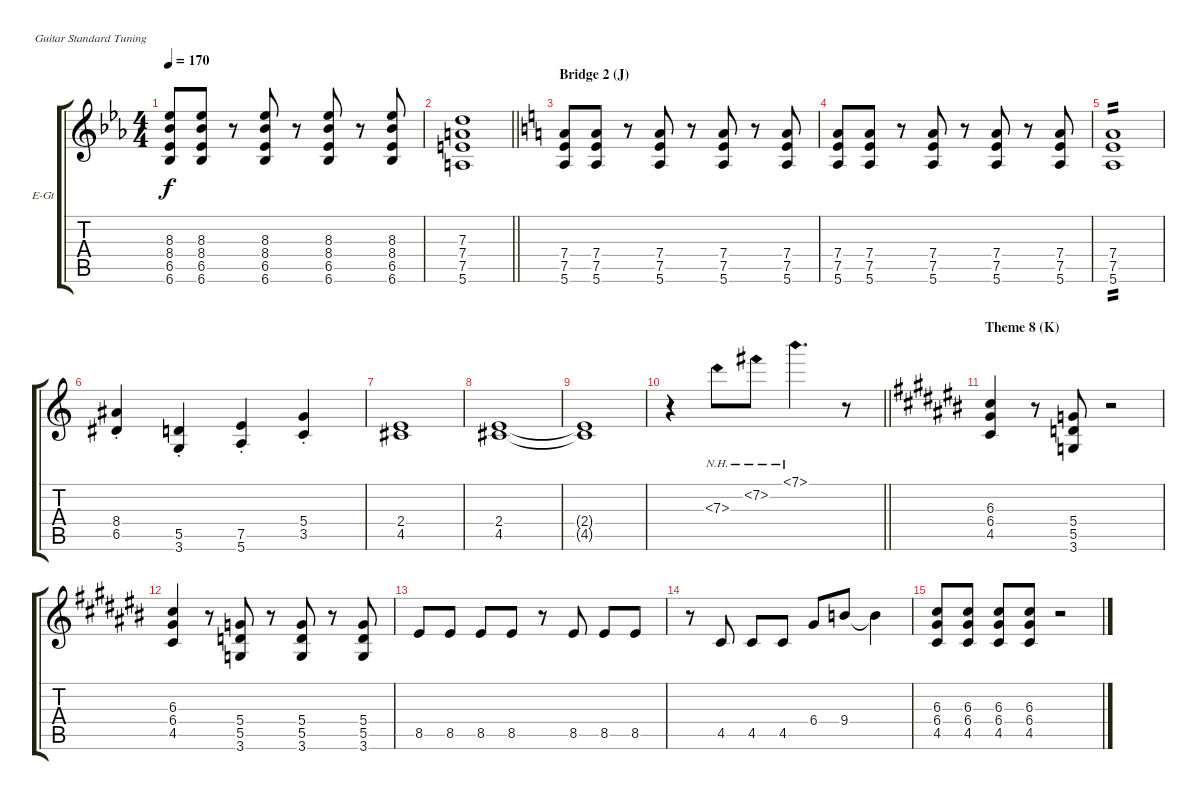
\bracketExtendMode groupsimilarinstruments
\firstSystemTrackNameOrientation horizontal
\otherSystemsTrackNameOrientation horizontal
\track ("Rhythm" "E-Gt") {instrument overdrivenguitar}
\staff {score tabs}
\tuning (E4 B3 G3 D3 A2 E2)
\ts (4 4)
\tempo 170
\clef g2
\ks eb
(8.3 8.4 6.5 6.6).8{dy f} (8.3 8.4 6.5 6.6).8 r.8 (8.3 8.4 6.5 6.6).8 r.8 (8.3 8.4 6.5 6.6).8 r.8 (8.3 8.4 6.5 6.6).8 |
\barLineRight lightlight
(7.3 7.4 7.5 5.6).1 |
\section ("" "Bridge 2 (J)")
\ks c
(7.4 7.5 5.6).8 (7.4 7.5 5.6).8 r.8 (7.4 7.5 5.6).8 r.8 (7.4 7.5 5.6).8 r.8 (7.4 7.5 5.6).8 |
(7.4 7.5 5.6).8 (7.4 7.5 5.6).8 r.8 (7.4 7.5 5.6).8 r.8 (7.4 7.5 5.6).8 r.8 (7.4 7.5 5.6).8 |
(7.4 7.5 5.6).1{tp 2} |
(8.4{st} 6.5{st}).4 (5.5{st} 3.6{st}).4 (7.5{st} 5.6{st}).4 (5.4{st} 3.5{st}).4 |
(2.4 4.5).1 |
(2.4 4.5).1 |
(2.4{t} 4.5{t}).1 |
\barLineRight lightlight
r.4 7.3{nh}.8 7.2{nh}.8 7.1{nh}.4{d} r.8 |
\section ("" "Theme 8 (K)")
\ks c#
(6.3 6.4 4.5).4 r.8 (5.4 5.5 3.6).8 r.2 |
(6.3 6.4 4.5).4 r.8 (5.4 5.5 3.6).8 r.8 (5.4 5.5 3.6).8 r.8 (5.4 5.5 3.6).8 |
8.5.8 8.5.8 8.5.8 8.5.8 r.8 8.5.8 8.5.8 8.5.8 |
r.8 4.5.8 4.5.8 4.5.8 6.4.8 9.4.8 9.4{t}.4 |
(6.3 6.4 4.5).8 (6.3 6.4 4.5).8 (6.3 6.4 4.5).8 (6.3 6.4 4.5).8 r.2
